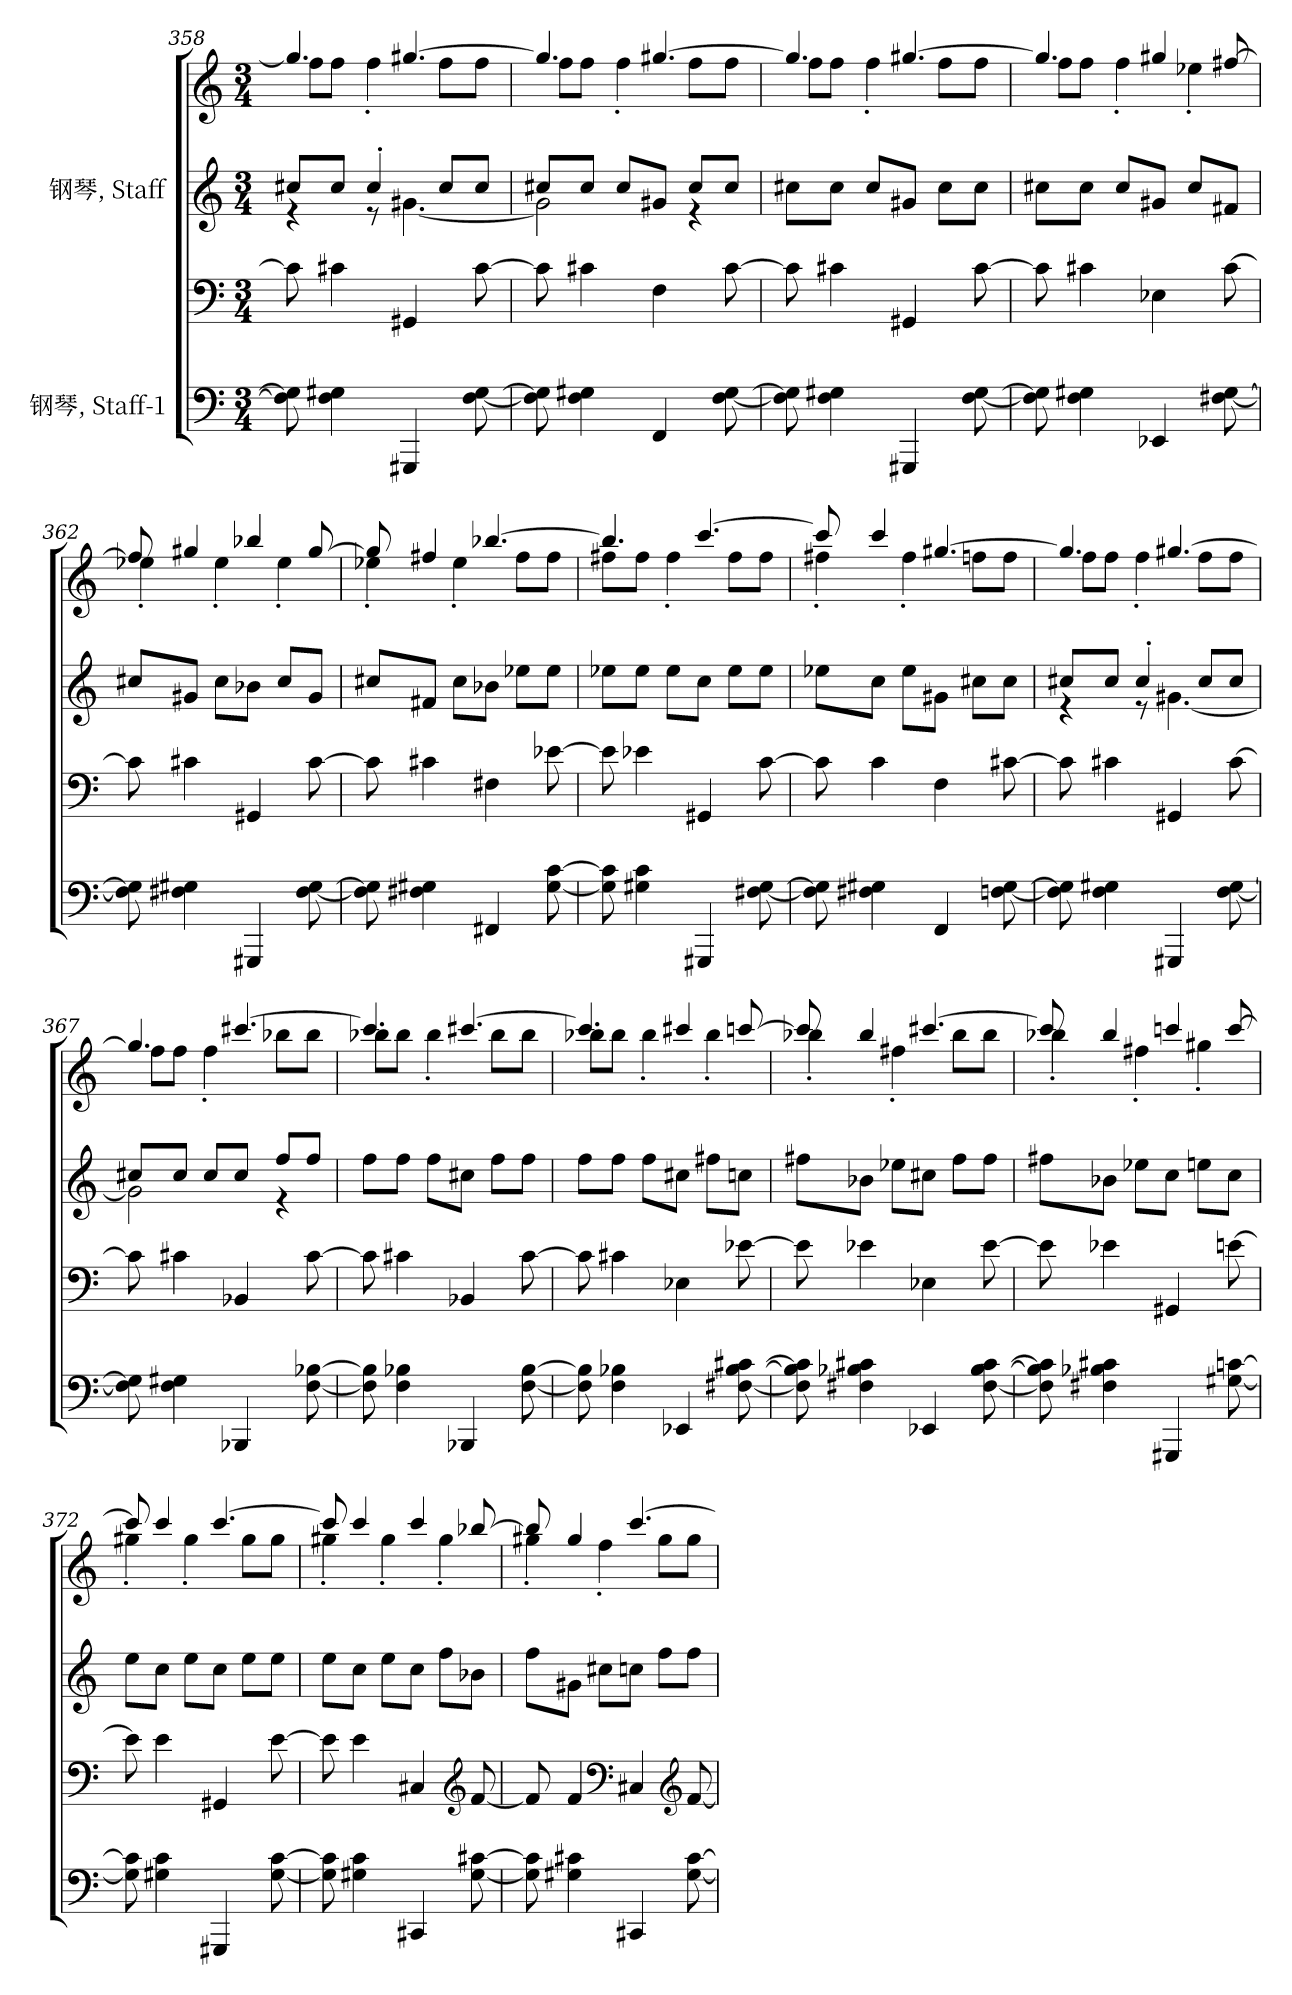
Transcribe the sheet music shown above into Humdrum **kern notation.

**kern	**kern	**kern	**kern
*part2	*part2	*part1	*part1
*staff4	*staff3	*staff2	*staff1
*I"钢琴, Staff-1	*	*I"钢琴, Staff	*
*clefF4	*clefF4	*clefG2	*clefG2
*k[]	*k[]	*k[]	*k[]
*M3/4	*M3/4	*M3/4	*M3/4
=358	=358	=358	=358
*	*	*^	*^
8F\] 8G#\]	8c#\]	8cc#X/L	4r	4.gg#/]	8ff\L
4F\ 4G#X\	4c#X\	8cc#/J	.	.	8ff\J
.	.	4cc#'/	8r	.	4ff'\
4GGG#X/	4GG#X/	.	[4.g#X\	[4.gg#X/	.
.	.	8cc#/L	.	.	8ff\L
[8F\ [8G#\	[8c#\	8cc#/J	.	.	8ff\J
=359	=359	=359	=359	=359	=359
8F\] 8G#\]	8c#\]	8cc#X/L	2g#\]	4.gg#/]	8ff\L
4F\ 4G#X\	4c#X\	8cc#/J	.	.	8ff\J
.	.	8cc#/L	.	.	4ff'\
4FF/	4F\	8g#X/J	.	[4.gg#X/	.
.	.	8cc#/L	4r	.	8ff\L
[8F\ [8G#\	[8c#\	8cc#/J	.	.	8ff\J
*	*	*v	*v	*	*
!!LO:PB:g=z	!!
=360	=360	=360	=360	=360
8F\] 8G#\]	8c#\]	8cc#X\L	4.gg#/]	8ff\L
4F\ 4G#X\	4c#X\	8cc#\J	.	8ff\J
.	.	8cc#/L	.	4ff'\
4GGG#X/	4GG#X/	8g#X/J	[4.gg#X/	.
.	.	8cc#\L	.	8ff\L
[8F\ [8G#\	[8c#\	8cc#\J	.	8ff\J
=361	=361	=361	=361	=361
8F\] 8G#\]	8c#\]	8cc#X\L	4.gg#/]	8ff\L
4F\ 4G#X\	4c#X\	8cc#\J	.	8ff\J
.	.	8cc#/L	.	4ff'\
4EE-X/	4E-X\	8g#X/J	4gg#X/	.
.	.	8cc#/L	.	4ee-X'\
[8F#X\ [8G#\	[8c#\	8f#X/J	[8ff#X/	.
=362	=362	=362	=362	=362
8F#\] 8G#\]	8c#\]	8cc#X/L	8ff#/]	4ee-X'\
4F#X\ 4G#X\	4c#X\	8g#X/J	4gg#X/	.
.	.	8cc#\L	.	4ee-'\
4GGG#X/	4GG#X/	8b-X\J	4bb-X/	.
.	.	8cc#/L	.	4ee-'\
[8F#\ [8G#\	[8c#\	8g#/J	[8gg#/	.
=363	=363	=363	=363	=363
8F#\] 8G#\]	8c#\]	8cc#X/L	8gg#/]	4ee-X'\
4F#X\ 4G#X\	4c#X\	8f#X/J	4ff#X/	.
.	.	8cc#\L	.	4ee-'\
4FF#X/	4F#X\	8b-X\J	[4.bb-X/	.
.	.	8ee-X\L	.	8ff#\L
[8G#\ [8c\	[8e-X\	8ee-\J	.	8ff#\J
!!LO:LB:g=z	!!
=364	=364	=364	=364	=364
8G#\] 8c\]	8e-\]	8ee-X\L	4.bb-/]	8ff#X\L
4G#X\ 4c\	4e-X\	8ee-\J	.	8ff#\J
.	.	8ee-\L	.	4ff#'\
4GGG#X/	4GG#X/	8cc\J	[4.ccc/	.
.	.	8ee-\L	.	8ff#\L
[8F#X\ [8G#\	[8c\	8ee-\J	.	8ff#\J
=365	=365	=365	=365	=365
8F#\] 8G#\]	8c\]	8ee-X\L	8ccc/]	4ff#X'\
4F#X\ 4G#X\	4c\	8cc\J	4ccc/	.
.	.	8ee-\L	.	4ff#'\
4FF/	4F\	8g#X\J	[4.gg#X/	.
.	.	8cc#X\L	.	8ffn\L
[8Fn\ [8G#\	[8c#X\	8cc#\J	.	8ff\J
=366	=366	=366	=366	=366
*	*	*^	*	*
8F\] 8G#\]	8c#\]	8cc#X/L	4r	4.gg#/]	8ff\L
4F\ 4G#X\	4c#X\	8cc#/J	.	.	8ff\J
.	.	4cc#'/	8r	.	4ff'\
4GGG#X/	4GG#X/	.	[4.g#X\	[4.gg#X/	.
.	.	8cc#/L	.	.	8ff\L
[8F\ [8G#\	[8c#\	8cc#/J	.	.	8ff\J
=367	=367	=367	=367	=367	=367
8F\] 8G#\]	8c#\]	8cc#X/L	2g#\]	4.gg#/]	8ff\L
4F\ 4G#X\	4c#X\	8cc#/J	.	.	8ff\J
.	.	8cc#/L	.	.	4ff'\
4BBB-X/	4BB-X/	8cc#/J	.	[4.ccc#X/	.
.	.	8ff/L	4r	.	8bb-X\L
[8F\ [8B-X\	[8c#\	8ff/J	.	.	8bb-\J
*	*	*v	*v	*	*
!!LO:LB:g=z	!!
=368	=368	=368	=368	=368
8F\] 8B-\]	8c#\]	8ff\L	4.ccc#/]	8bb-X\L
4F\ 4B-X\	4c#X\	8ff\J	.	8bb-\J
.	.	8ff\L	.	4bb-'\
4BBB-X/	4BB-X/	8cc#X\J	[4.ccc#X/	.
.	.	8ff\L	.	8bb-\L
[8F\ [8B-\	[8c#\	8ff\J	.	8bb-\J
=369	=369	=369	=369	=369
8F\] 8B-\]	8c#\]	8ff\L	4.ccc#/]	8bb-X\L
4F\ 4B-X\	4c#X\	8ff\J	.	8bb-\J
.	.	8ff\L	.	4bb-'\
4EE-X/	4E-X\	8cc#X\J	4ccc#X/	.
.	.	8ff#X\L	.	4bb-'\
[8F#X\ [8B-\ [8c#X\	[8e-X\	8ccn\J	[8cccn/	.
=370	=370	=370	=370	=370
8F#\] 8B-\] 8c#\]	8e-\]	8ff#X\L	8ccc/]	4bb-X'\
4F#X\ 4B-X\ 4c#X\	4e-X\	8b-X\J	4bb-/	.
.	.	8ee-X\L	.	4ff#X'\
4EE-X/	4E-X\	8cc#X\J	[4.ccc#X/	.
.	.	8ff#\L	.	8bb-\L
[8F#\ [8B-\ [8c#\	[8e-\	8ff#\J	.	8bb-\J
!!LO:PB:g=z	!!
=371	=371	=371	=371	=371
8F#\] 8B-\] 8c#\]	8e-\]	8ff#X\L	8ccc#/]	4bb-X'\
4F#X\ 4B-X\ 4c#X\	4e-X\	8b-X\J	4bb-/	.
.	.	8ee-X\L	.	4ff#X'\
4GGG#X/	4GG#X/	8cc\J	4cccn/	.
.	.	8een\L	.	4gg#X'\
[8G#X\ [8cn\	[8en\	8cc\J	[8ccc/	.
=372	=372	=372	=372	=372
8G#\] 8c\]	8e\]	8ee\L	8ccc/]	4gg#X'\
4G#X\ 4c\	4e\	8cc\J	4ccc/	.
.	.	8ee\L	.	4gg#'\
4GGG#X/	4GG#X/	8cc\J	[4.ccc/	.
.	.	8ee\L	.	8gg#\L
[8G#\ [8c\	[8e\	8ee\J	.	8gg#\J
=373	=373	=373	=373	=373
8G#\] 8c\]	8e\]	8ee\L	8ccc/]	4gg#X'\
4G#X\ 4c\	4e\	8cc\J	4ccc/	.
.	.	8ee\L	.	4gg#'\
4CC#X/	4C#X/	8cc\J	4ccc/	.
.	.	8ff\L	.	4gg#'\
*	*clefG2	*	*	*
[8G#\ [8c#X\	[8f/	8b-X\J	[8bb-X/	.
!!LO:LB:g=z	!!
=374	=374	=374	=374	=374
8G#\] 8c#\]	8f/]	8ff\L	8bb-/]	4gg#X'\
4G#X\ 4c#X\	4f/	8g#X\J	4gg#/	.
.	.	8cc#X\L	.	4ff'\
*	*clefF4	*	*	*
4CC#X/	4C#X/	8ccn\J	[4.ccc/	.
.	.	8ff\L	.	8gg#\L
*	*clefG2	*	*	*
[8G#\ [8c#\	[8f/	8ff\J	.	8gg#\J
*	*	*	*v	*v
=	=	=	=
*-	*-	*-	*-
